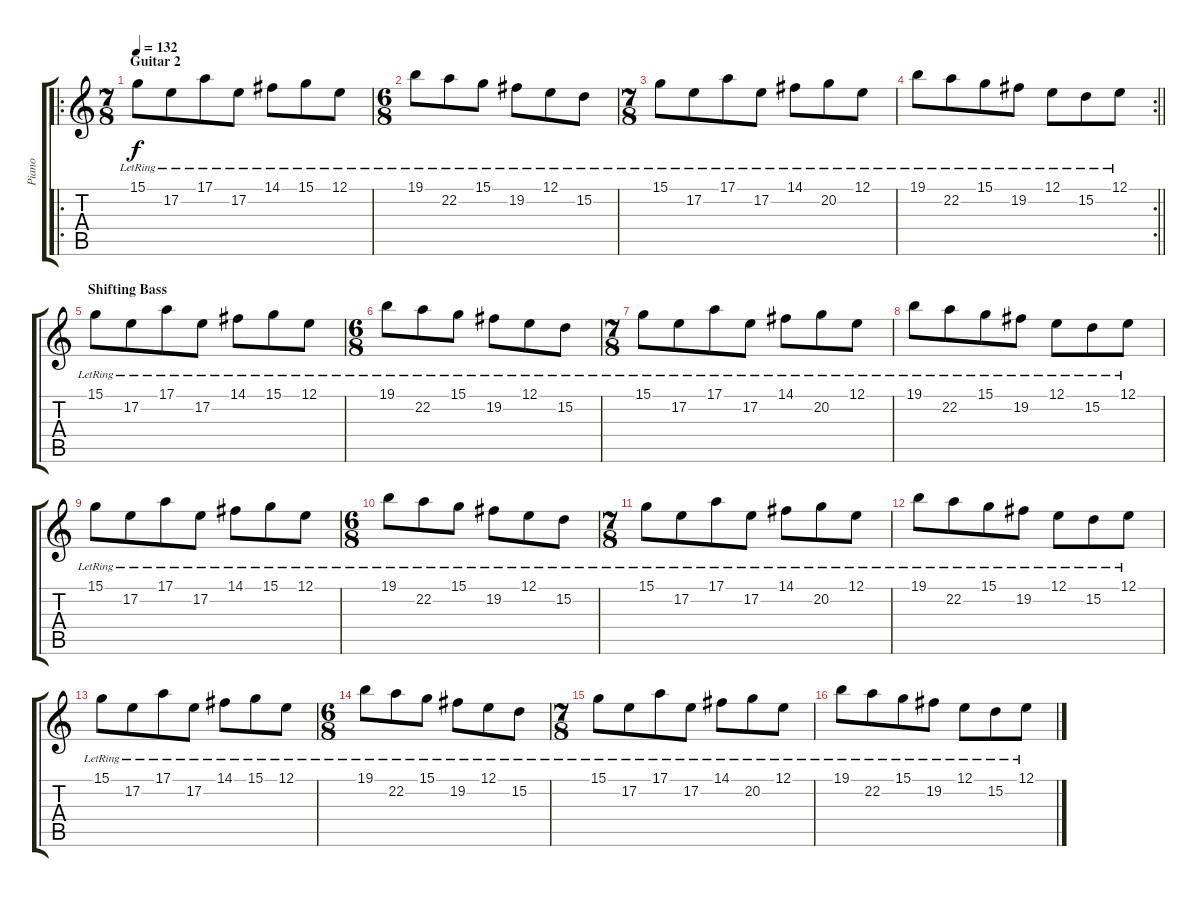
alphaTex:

\track ("Piano" "Piano") {instrument acousticgrandpiano}
\staff {score tabs}
\tuning (E4 B3 G3 D3 A2 E2) {hide}
\ro
\ts (7 8)
\section ("" "Guitar 2")
\tempo 132
\clef g2
\ks c
15.1{lr}.8{dy f} 17.2{lr}.8 17.1{lr}.8 17.2{lr}.8 14.1{lr}.8 15.1{lr}.8 12.1{lr}.8 |
\ts (6 8)
19.1{lr}.8 22.2{lr}.8 15.1{lr}.8 19.2{lr}.8 12.1{lr}.8 15.2{lr}.8 |
\ts (7 8)
15.1{lr}.8 17.2{lr}.8 17.1{lr}.8 17.2{lr}.8 14.1{lr}.8 20.2{lr}.8 12.1{lr}.8 |
\rc 2
\barLineRight lightlight
19.1{lr}.8 22.2{lr}.8 15.1{lr}.8 19.2{lr}.8 12.1{lr}.8 15.2{lr}.8 12.1{lr}.8 |
\section ("" "Shifting Bass")
15.1{lr}.8 17.2{lr}.8 17.1{lr}.8 17.2{lr}.8 14.1{lr}.8 15.1{lr}.8 12.1{lr}.8 |
\ts (6 8)
19.1{lr}.8 22.2{lr}.8 15.1{lr}.8 19.2{lr}.8 12.1{lr}.8 15.2{lr}.8 |
\ts (7 8)
15.1{lr}.8 17.2{lr}.8 17.1{lr}.8 17.2{lr}.8 14.1{lr}.8 20.2{lr}.8 12.1{lr}.8 |
19.1{lr}.8 22.2{lr}.8 15.1{lr}.8 19.2{lr}.8 12.1{lr}.8 15.2{lr}.8 12.1{lr}.8 |
15.1{lr}.8 17.2{lr}.8 17.1{lr}.8 17.2{lr}.8 14.1{lr}.8 15.1{lr}.8 12.1{lr}.8 |
\ts (6 8)
19.1{lr}.8 22.2{lr}.8 15.1{lr}.8 19.2{lr}.8 12.1{lr}.8 15.2{lr}.8 |
\ts (7 8)
15.1{lr}.8 17.2{lr}.8 17.1{lr}.8 17.2{lr}.8 14.1{lr}.8 20.2{lr}.8 12.1{lr}.8 |
19.1{lr}.8 22.2{lr}.8 15.1{lr}.8 19.2{lr}.8 12.1{lr}.8 15.2{lr}.8 12.1{lr}.8 |
15.1{lr}.8 17.2{lr}.8 17.1{lr}.8 17.2{lr}.8 14.1{lr}.8 15.1{lr}.8 12.1{lr}.8 |
\ts (6 8)
19.1{lr}.8 22.2{lr}.8 15.1{lr}.8 19.2{lr}.8 12.1{lr}.8 15.2{lr}.8 |
\ts (7 8)
15.1{lr}.8 17.2{lr}.8 17.1{lr}.8 17.2{lr}.8 14.1{lr}.8 20.2{lr}.8 12.1{lr}.8 |
19.1{lr}.8 22.2{lr}.8 15.1{lr}.8 19.2{lr}.8 12.1{lr}.8 15.2{lr}.8 12.1{lr}.8
